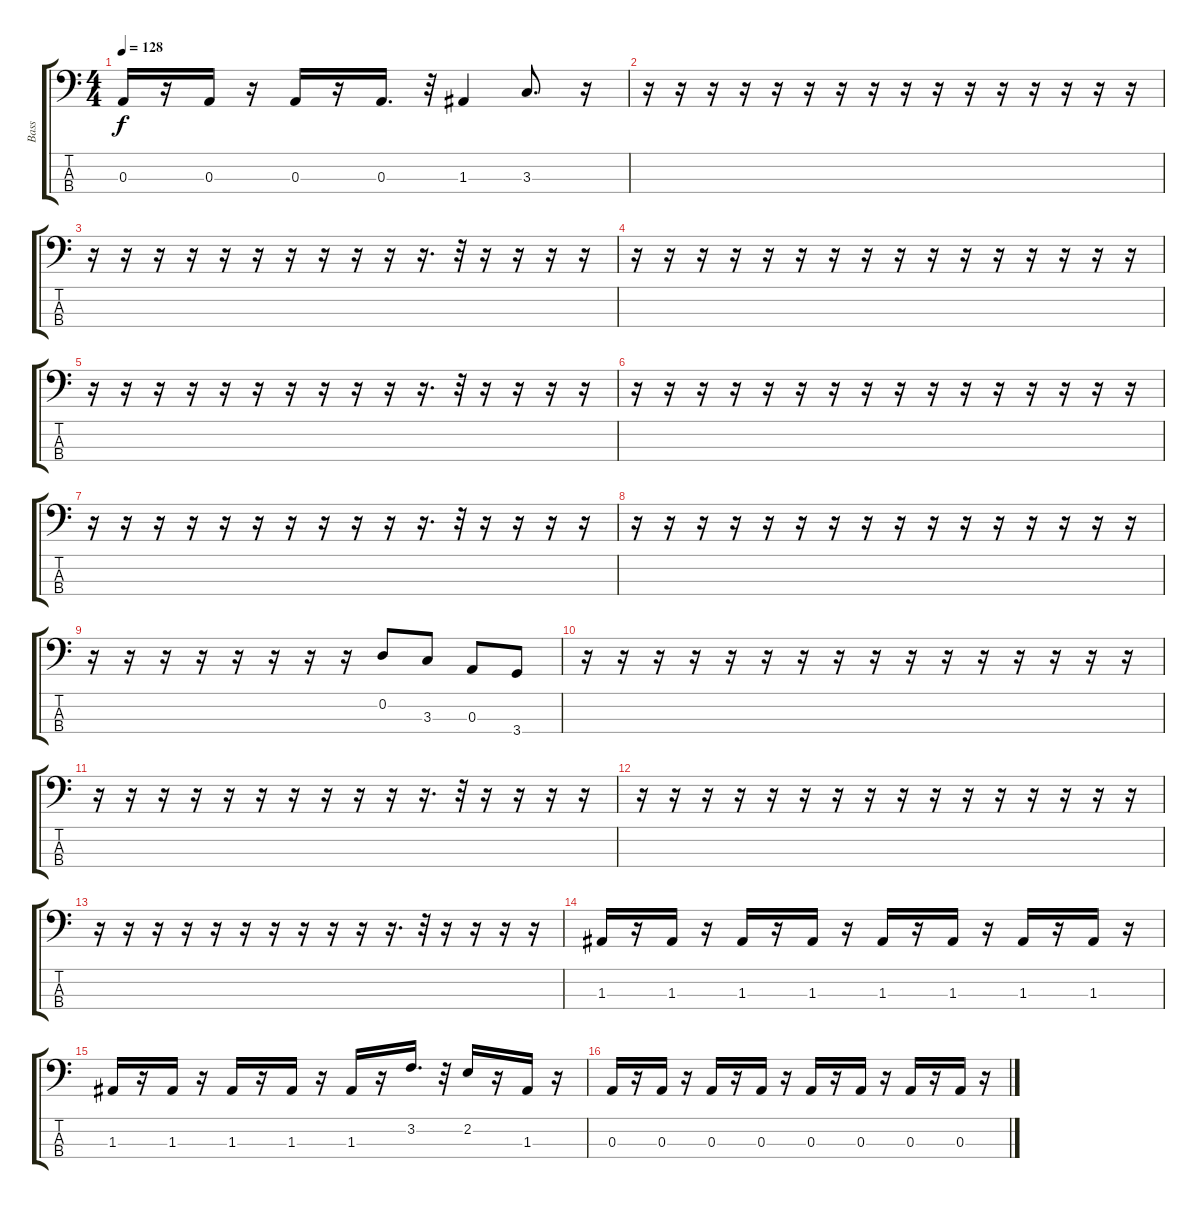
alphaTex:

\track ("Bass" "Bass") {instrument electricbasspick}
\staff {score tabs}
\tuning (G2 D2 A1 E1) {hide}
\ts (4 4)
\tempo 128
\clef f4
\ks c
0.3.16{dy f} r.16 0.3.16 r.16 0.3.16 r.16 0.3.16{d} r.32 1.3.4 3.3.8{d} r.16 |
r.16 r.16 r.16 r.16 r.16 r.16 r.16 r.16 r.16 r.16 r.16 r.16 r.16 r.16 r.16 r.16 |
r.16 r.16 r.16 r.16 r.16 r.16 r.16 r.16 r.16 r.16 r.16{d} r.32 r.16 r.16 r.16 r.16 |
r.16 r.16 r.16 r.16 r.16 r.16 r.16 r.16 r.16 r.16 r.16 r.16 r.16 r.16 r.16 r.16 |
r.16 r.16 r.16 r.16 r.16 r.16 r.16 r.16 r.16 r.16 r.16{d} r.32 r.16 r.16 r.16 r.16 |
r.16 r.16 r.16 r.16 r.16 r.16 r.16 r.16 r.16 r.16 r.16 r.16 r.16 r.16 r.16 r.16 |
r.16 r.16 r.16 r.16 r.16 r.16 r.16 r.16 r.16 r.16 r.16{d} r.32 r.16 r.16 r.16 r.16 |
r.16 r.16 r.16 r.16 r.16 r.16 r.16 r.16 r.16 r.16 r.16 r.16 r.16 r.16 r.16 r.16 |
r.16 r.16 r.16 r.16 r.16 r.16 r.16 r.16 0.2.8 3.3.8 0.3.8 3.4.8 |
r.16 r.16 r.16 r.16 r.16 r.16 r.16 r.16 r.16 r.16 r.16 r.16 r.16 r.16 r.16 r.16 |
r.16 r.16 r.16 r.16 r.16 r.16 r.16 r.16 r.16 r.16 r.16{d} r.32 r.16 r.16 r.16 r.16 |
r.16 r.16 r.16 r.16 r.16 r.16 r.16 r.16 r.16 r.16 r.16 r.16 r.16 r.16 r.16 r.16 |
r.16 r.16 r.16 r.16 r.16 r.16 r.16 r.16 r.16 r.16 r.16{d} r.32 r.16 r.16 r.16 r.16 |
1.3.16 r.16 1.3.16 r.16 1.3.16 r.16 1.3.16 r.16 1.3.16 r.16 1.3.16 r.16 1.3.16 r.16 1.3.16 r.16 |
1.3.16 r.16 1.3.16 r.16 1.3.16 r.16 1.3.16 r.16 1.3.16 r.16 3.2.16{d} r.32 2.2.16 r.16 1.3.16 r.16 |
0.3.16 r.16 0.3.16 r.16 0.3.16 r.16 0.3.16 r.16 0.3.16 r.16 0.3.16 r.16 0.3.16 r.16 0.3.16 r.16
